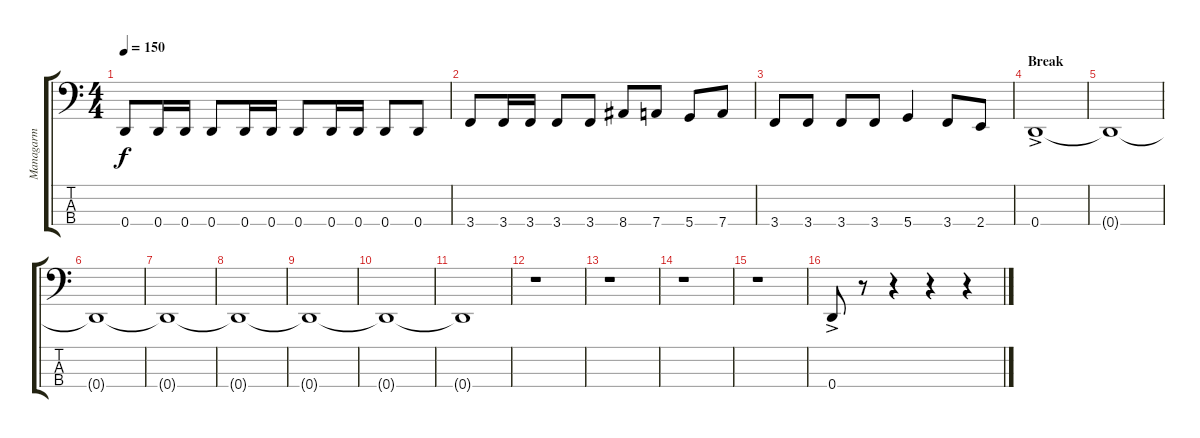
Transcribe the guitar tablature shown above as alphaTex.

\track ("Managarm" "Managarm") {instrument electricbassfinger}
\staff {score tabs}
\tuning (G2 D2 A1 D1) {hide}
\ts (4 4)
\tempo 150
\clef f4
\ks c
0.4.8{dy f} 0.4.16 0.4.16 0.4.8 0.4.16 0.4.16 0.4.8 0.4.16 0.4.16 0.4.8 0.4.8 |
3.4.8 3.4.16 3.4.16 3.4.8 3.4.8 8.4.8 7.4.8 5.4.8 7.4.8 |
3.4.8 3.4.8 3.4.8 3.4.8 5.4.4 3.4.8 2.4.8 |
\section ("" "Break")
0.4{ac}.1 |
0.4{t}.1 |
0.4{t}.1 |
0.4{t}.1 |
0.4{t}.1 |
0.4{t}.1 |
0.4{t}.1 |
0.4{t}.1 |
r.1 |
r.1 |
r.1 |
r.1 |
0.4{ac}.8 r.8 r.4 r.4 r.4
